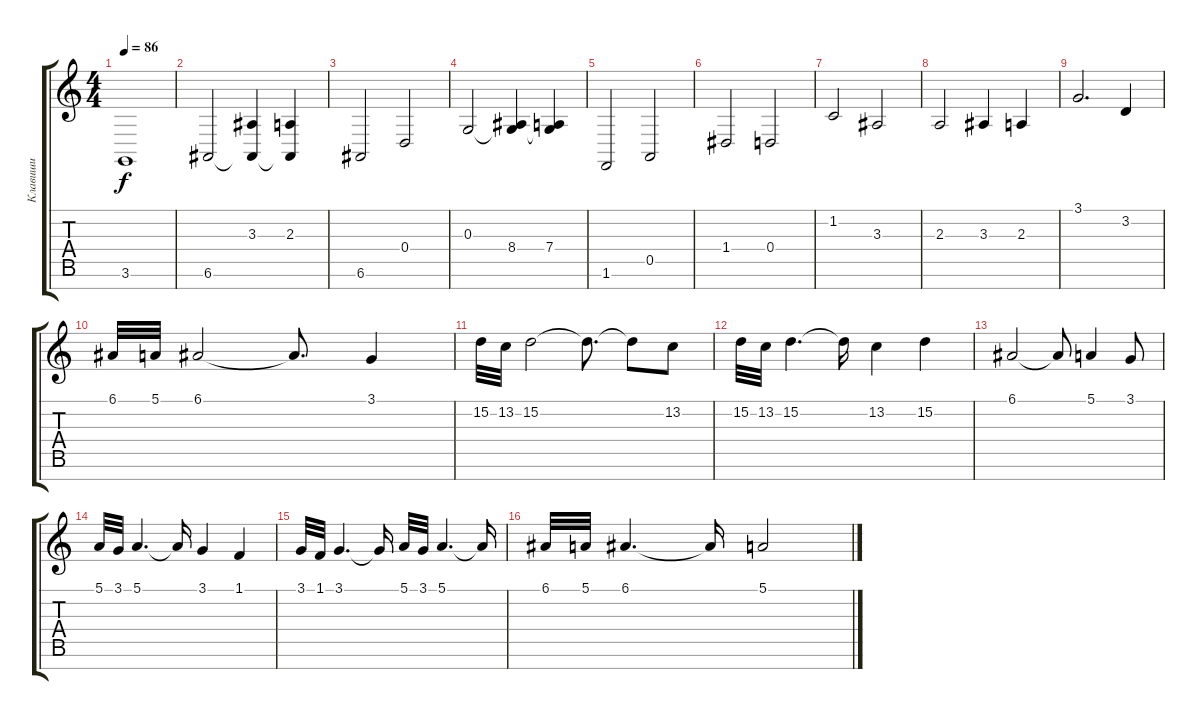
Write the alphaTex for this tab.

\track ("Клавиши" "Клавиши") {instrument viola}
\staff {score tabs}
\tuning (E4 B3 G3 D3 A2 E2 B1) {hide}
\ts (4 4)
\tempo 86
\clef g2
\ks c
3.6.1{dy f} |
6.6.2 (3.3 6.6{t}).4 (2.3 6.6{t}).4 |
6.6.2 0.4.2 |
0.3.2 (0.3{t} 8.4).4 (0.3{t} 7.4).4 |
1.6.2 0.5.2 |
1.4.2 0.4.2 |
1.2.2 3.3.2 |
2.3.2 3.3.4 2.3.4 |
3.1.2{d} 3.2.4 |
6.1.32 5.1.32 6.1.2 6.1{t}.8{d} 3.1.4 |
15.2.32 13.2.32 15.2.2 15.2{t}.8{d} 15.2{t}.8 13.2.8 |
15.2.32 13.2.32 15.2.4{d} 15.2{t}.16 13.2.4 15.2.4 |
6.1.2 6.1{t}.8 5.1.4 3.1.8 |
5.1.32 3.1.32 5.1.4{d} 5.1{t}.16 3.1.4 1.1.4 |
3.1.32 1.1.32 3.1.4{d} 3.1{t}.16 5.1.32 3.1.32 5.1.4{d} 5.1{t}.16 |
6.1.32 5.1.32 6.1.4{d} 6.1{t}.16 5.1.2
